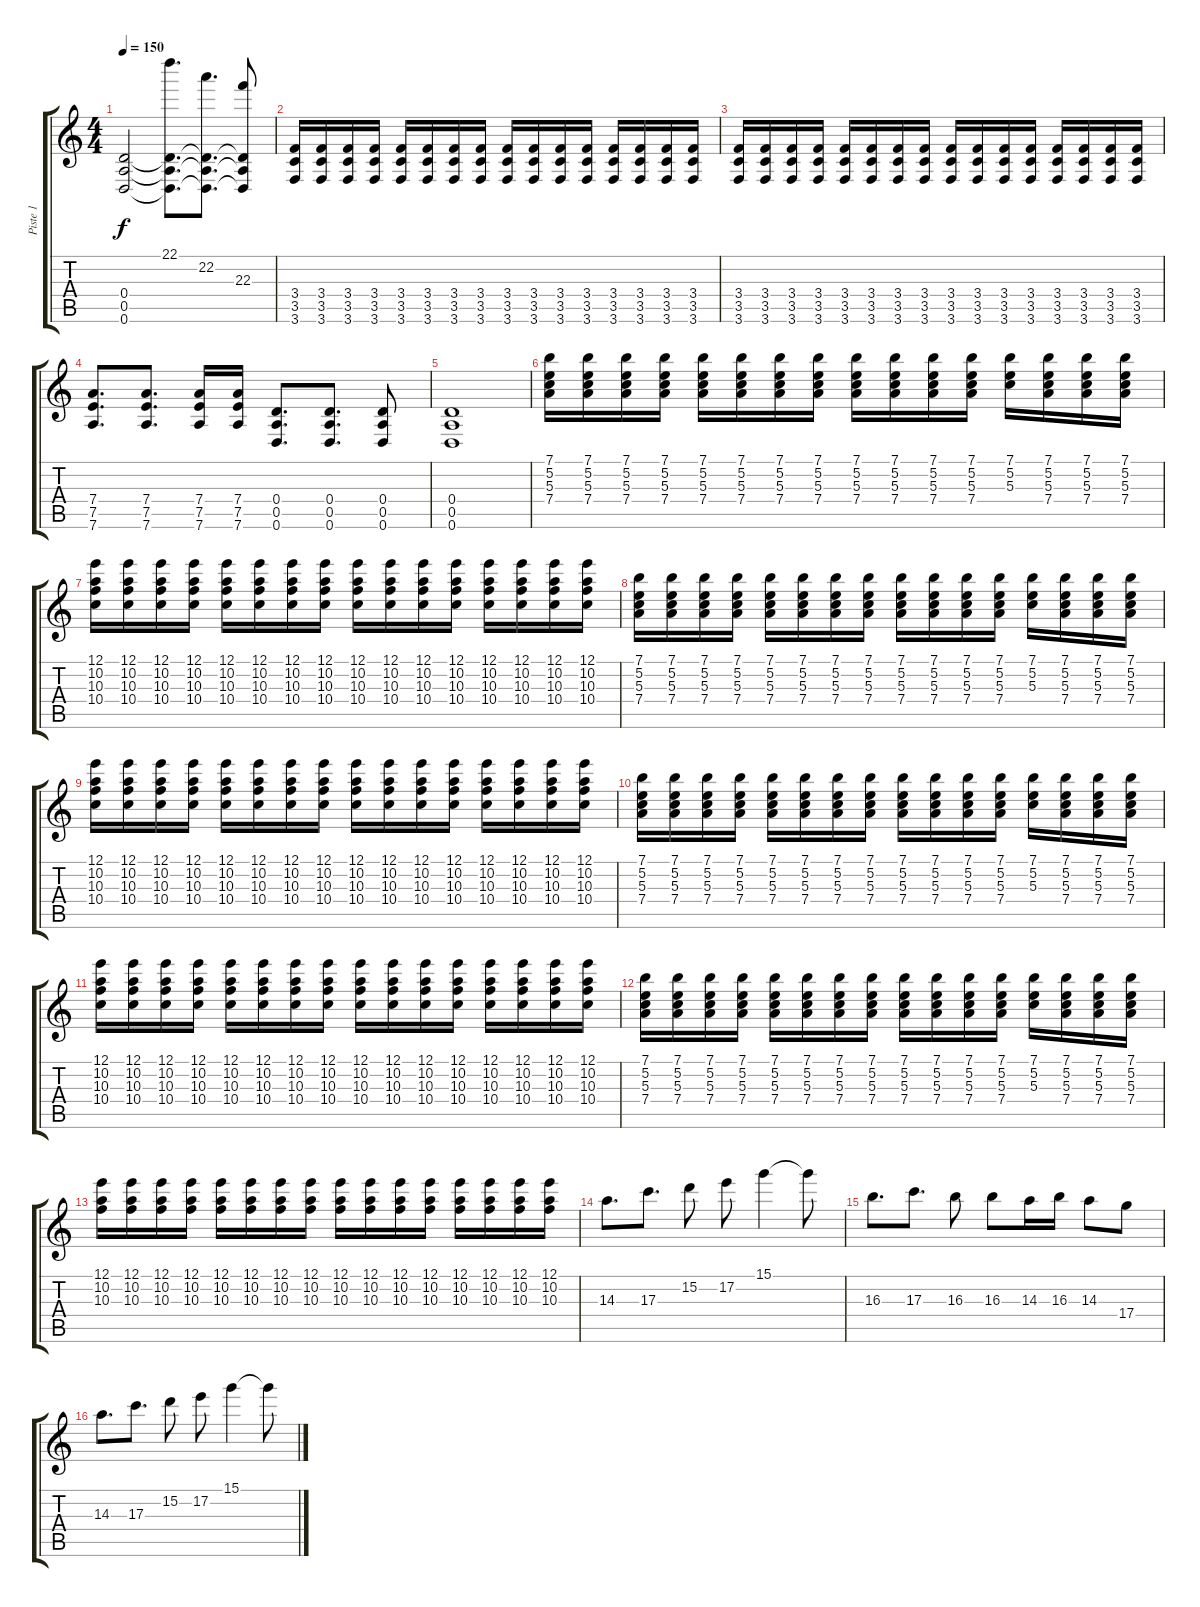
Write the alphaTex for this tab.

\track ("Piste 1" "Piste 1") {instrument overdrivenguitar}
\staff {score tabs}
\tuning (E4 B3 G3 D3 A2 D2) {hide}
\ts (4 4)
\tempo 150
\clef g2
\ks c
(0.4 0.5 0.6).2{dy f} (22.1 0.4{t} 0.5{t} 0.6{t}).8{d} (22.2 0.4{t} 0.5{t} 0.6{t}).8{d} (22.3 0.4{t} 0.5{t} 0.6{t}).8 |
(3.4 3.5 3.6).16 (3.4 3.5 3.6).16 (3.4 3.5 3.6).16 (3.4 3.5 3.6).16 (3.4 3.5 3.6).16 (3.4 3.5 3.6).16 (3.4 3.5 3.6).16 (3.4 3.5 3.6).16 (3.4 3.5 3.6).16 (3.4 3.5 3.6).16 (3.4 3.5 3.6).16 (3.4 3.5 3.6).16 (3.4 3.5 3.6).16 (3.4 3.5 3.6).16 (3.4 3.5 3.6).16 (3.4 3.5 3.6).16 |
(3.4 3.5 3.6).16 (3.4 3.5 3.6).16 (3.4 3.5 3.6).16 (3.4 3.5 3.6).16 (3.4 3.5 3.6).16 (3.4 3.5 3.6).16 (3.4 3.5 3.6).16 (3.4 3.5 3.6).16 (3.4 3.5 3.6).16 (3.4 3.5 3.6).16 (3.4 3.5 3.6).16 (3.4 3.5 3.6).16 (3.4 3.5 3.6).16 (3.4 3.5 3.6).16 (3.4 3.5 3.6).16 (3.4 3.5 3.6).16 |
(7.4 7.5 7.6).8{d} (7.4 7.5 7.6).8{d} (7.4 7.5 7.6).16 (7.4 7.5 7.6).16 (0.4 0.5 0.6).8{d} (0.4 0.5 0.6).8{d} (0.4 0.5 0.6).8 |
(0.4 0.5 0.6).1 |
(7.1 5.2 5.3 7.4).16 (7.1 5.2 5.3 7.4).16 (7.1 5.2 5.3 7.4).16 (7.1 5.2 5.3 7.4).16 (7.1 5.2 5.3 7.4).16 (7.1 5.2 5.3 7.4).16 (7.1 5.2 5.3 7.4).16 (7.1 5.2 5.3 7.4).16 (7.1 5.2 5.3 7.4).16 (7.1 5.2 5.3 7.4).16 (7.1 5.2 5.3 7.4).16 (7.1 5.2 5.3 7.4).16 (7.1 5.2 5.3).16 (7.1 5.2 5.3 7.4).16 (7.1 5.2 5.3 7.4).16 (7.1 5.2 5.3 7.4).16 |
(12.1 10.2 10.3 10.4).16 (12.1 10.2 10.3 10.4).16 (12.1 10.2 10.3 10.4).16 (12.1 10.2 10.3 10.4).16 (12.1 10.2 10.3 10.4).16 (12.1 10.2 10.3 10.4).16 (12.1 10.2 10.3 10.4).16 (12.1 10.2 10.3 10.4).16 (12.1 10.2 10.3 10.4).16 (12.1 10.2 10.3 10.4).16 (12.1 10.2 10.3 10.4).16 (12.1 10.2 10.3 10.4).16 (12.1 10.2 10.3 10.4).16 (12.1 10.2 10.3 10.4).16 (12.1 10.2 10.3 10.4).16 (12.1 10.2 10.3 10.4).16 |
(7.1 5.2 5.3 7.4).16 (7.1 5.2 5.3 7.4).16 (7.1 5.2 5.3 7.4).16 (7.1 5.2 5.3 7.4).16 (7.1 5.2 5.3 7.4).16 (7.1 5.2 5.3 7.4).16 (7.1 5.2 5.3 7.4).16 (7.1 5.2 5.3 7.4).16 (7.1 5.2 5.3 7.4).16 (7.1 5.2 5.3 7.4).16 (7.1 5.2 5.3 7.4).16 (7.1 5.2 5.3 7.4).16 (7.1 5.2 5.3).16 (7.1 5.2 5.3 7.4).16 (7.1 5.2 5.3 7.4).16 (7.1 5.2 5.3 7.4).16 |
(12.1 10.2 10.3 10.4).16 (12.1 10.2 10.3 10.4).16 (12.1 10.2 10.3 10.4).16 (12.1 10.2 10.3 10.4).16 (12.1 10.2 10.3 10.4).16 (12.1 10.2 10.3 10.4).16 (12.1 10.2 10.3 10.4).16 (12.1 10.2 10.3 10.4).16 (12.1 10.2 10.3 10.4).16 (12.1 10.2 10.3 10.4).16 (12.1 10.2 10.3 10.4).16 (12.1 10.2 10.3 10.4).16 (12.1 10.2 10.3 10.4).16 (12.1 10.2 10.3 10.4).16 (12.1 10.2 10.3 10.4).16 (12.1 10.2 10.3 10.4).16 |
(7.1 5.2 5.3 7.4).16 (7.1 5.2 5.3 7.4).16 (7.1 5.2 5.3 7.4).16 (7.1 5.2 5.3 7.4).16 (7.1 5.2 5.3 7.4).16 (7.1 5.2 5.3 7.4).16 (7.1 5.2 5.3 7.4).16 (7.1 5.2 5.3 7.4).16 (7.1 5.2 5.3 7.4).16 (7.1 5.2 5.3 7.4).16 (7.1 5.2 5.3 7.4).16 (7.1 5.2 5.3 7.4).16 (7.1 5.2 5.3).16 (7.1 5.2 5.3 7.4).16 (7.1 5.2 5.3 7.4).16 (7.1 5.2 5.3 7.4).16 |
(12.1 10.2 10.3 10.4).16 (12.1 10.2 10.3 10.4).16 (12.1 10.2 10.3 10.4).16 (12.1 10.2 10.3 10.4).16 (12.1 10.2 10.3 10.4).16 (12.1 10.2 10.3 10.4).16 (12.1 10.2 10.3 10.4).16 (12.1 10.2 10.3 10.4).16 (12.1 10.2 10.3 10.4).16 (12.1 10.2 10.3 10.4).16 (12.1 10.2 10.3 10.4).16 (12.1 10.2 10.3 10.4).16 (12.1 10.2 10.3 10.4).16 (12.1 10.2 10.3 10.4).16 (12.1 10.2 10.3 10.4).16 (12.1 10.2 10.3 10.4).16 |
(7.1 5.2 5.3 7.4).16 (7.1 5.2 5.3 7.4).16 (7.1 5.2 5.3 7.4).16 (7.1 5.2 5.3 7.4).16 (7.1 5.2 5.3 7.4).16 (7.1 5.2 5.3 7.4).16 (7.1 5.2 5.3 7.4).16 (7.1 5.2 5.3 7.4).16 (7.1 5.2 5.3 7.4).16 (7.1 5.2 5.3 7.4).16 (7.1 5.2 5.3 7.4).16 (7.1 5.2 5.3 7.4).16 (7.1 5.2 5.3).16 (7.1 5.2 5.3 7.4).16 (7.1 5.2 5.3 7.4).16 (7.1 5.2 5.3 7.4).16 |
(12.1 10.2 10.3).16 (12.1 10.2 10.3).16 (12.1 10.2 10.3).16 (12.1 10.2 10.3).16 (12.1 10.2 10.3).16 (12.1 10.2 10.3).16 (12.1 10.2 10.3).16 (12.1 10.2 10.3).16 (12.1 10.2 10.3).16 (12.1 10.2 10.3).16 (12.1 10.2 10.3).16 (12.1 10.2 10.3).16 (12.1 10.2 10.3).16 (12.1 10.2 10.3).16 (12.1 10.2 10.3).16 (12.1 10.2 10.3).16 |
14.3.8{d} 17.3.8{d} 15.2.8 17.2.8 15.1.4 15.1{t}.8 |
16.3.8{d} 17.3.8{d} 16.3.8 16.3.8 14.3.16 16.3.16 14.3.8 17.4.8 |
14.3.8{d} 17.3.8{d} 15.2.8 17.2.8 15.1.4 15.1{t}.8
